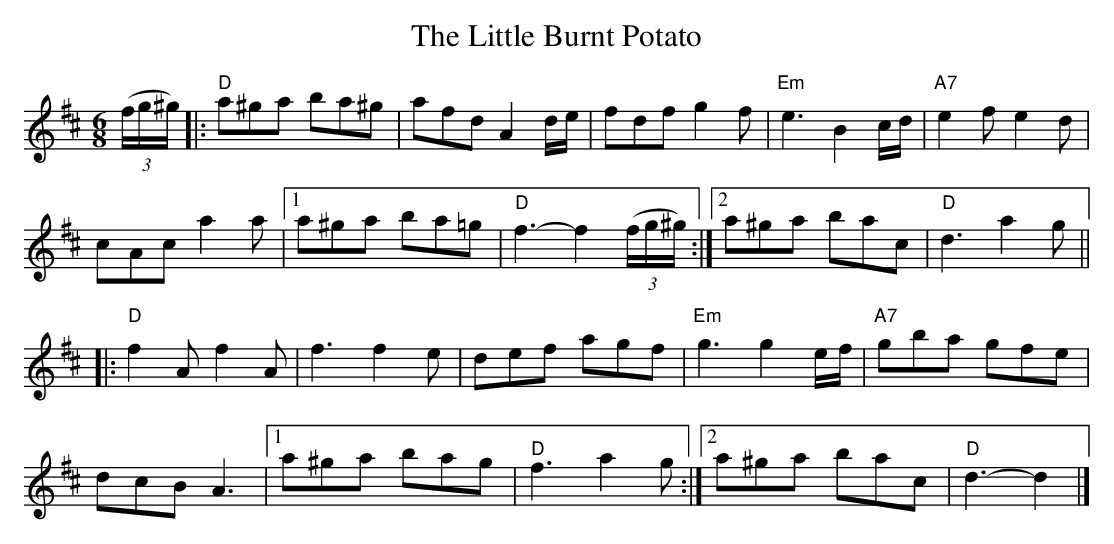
X:1
T:Little Burnt Potato, The
M:6/8
L:1/8
K:D
(3(f/2g/2^g/2)|:"D"a^ga ba^g|afd A2 d/2e/2|fdf g2f|\
"Em"e3 B2 c/2d/2|"A7"e2f e2d|!
cAc a2a|1a^ga ba=g|"D"f3-f2 (3(f/2g/2^g/2):|2a^ga bac|"D"d3 a2g||!
|:"D"f2A f2A|f3 f2e|def agf|"Em"g3 g2 e/2f/2|"A7"gba gfe|!
dcB A3|1a^ga bag|"D"f3 a2g:|2a^ga bac|"D"d3-d2|]
